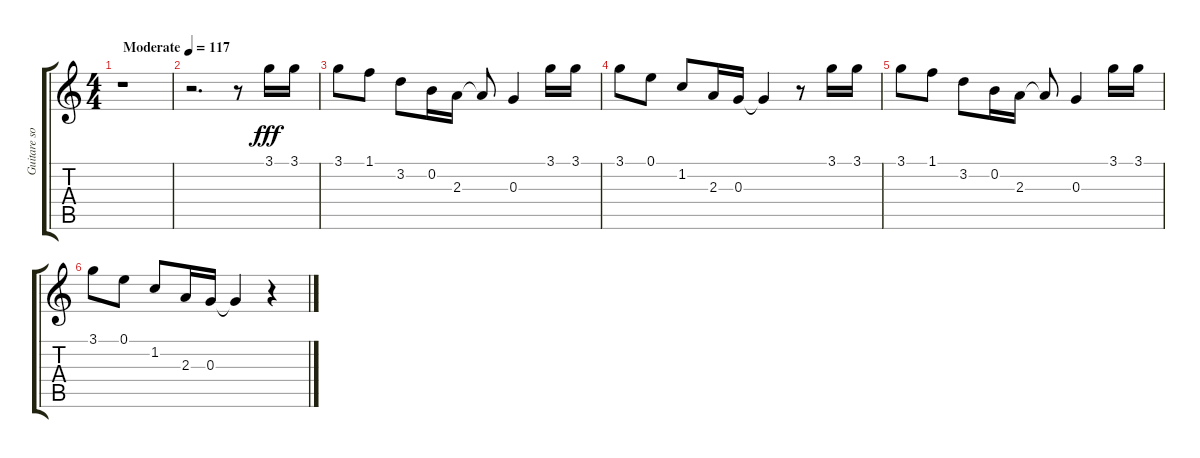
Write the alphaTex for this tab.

\track ("Guitare solo oct down" "Guitare so") {instrument acousticguitarsteel}
\staff {score tabs}
\tuning (E4 B3 G3 D3 A2 E2) {hide}
\ts (4 4)
\tempo (117 "Moderate")
\clef g2
\ks c
r.1{dy fff instrument acousticguitarsteel} |
r.2{d} r.8 3.1.16 3.1.16 |
3.1.8 1.1.8 3.2.8 0.2.16 2.3.16 2.3{t}.8 0.3.4 3.1.16 3.1.16 |
3.1.8 0.1.8 1.2.8 2.3.16 0.3.16 0.3{t}.4 r.8 3.1.16 3.1.16 |
3.1.8 1.1.8 3.2.8 0.2.16 2.3.16 2.3{t}.8 0.3.4 3.1.16 3.1.16 |
3.1.8 0.1.8 1.2.8 2.3.16 0.3.16 0.3{t}.4 r.4
